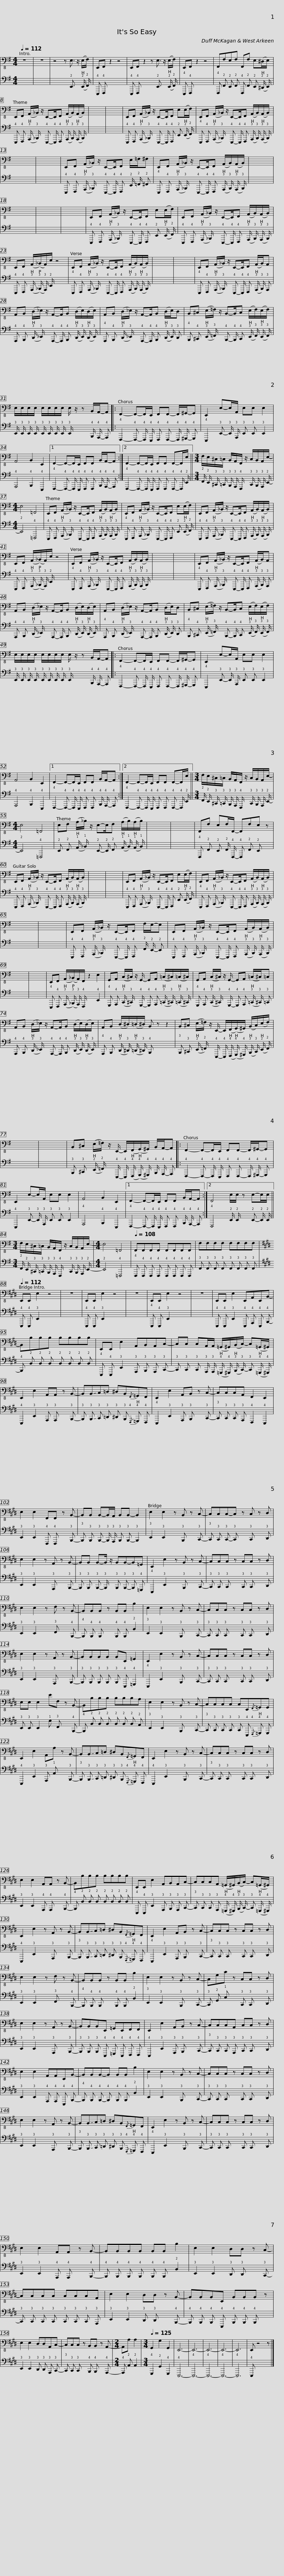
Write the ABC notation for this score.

X:1
%%score { 1 | 2 }
L:1/8
Q:1/4=112
M:4/4
I:linebreak $
K:G
V:1 bass-8
V:2 tab stafflines=4 strings="E1,A1,D2,G2 nostems "
V:1
 z8 | z8 | z4 z E,3/2 z/ (E,/F,/) | E,,F,, z2 z4 | E,,F,, z2 z E,3/2 z/ (E,/F,/) | %5
 E,,F,, z2 z4 | F,,F,E,F, F,,F, E,(^D,/E,/) |$ E,,F,, (A,,/_B,,/) z/ E,,-E,,/F,, (A,,/B,,/)(A,,/B,,/) | x8 | x8 | %10
 E,,F,, (A,,/_B,,/) z/ E,,-E,,/F,, E,(E,/F,/) | E,,F,, (A,,/_B,,/) z/ E,,-E,,/F,, (A,,/B,,/)(A,,/B,,/) |$ x8 | x8 | E,,F,, (A,,/_B,,/) z/ E,,-E,,/F,, E,/=F,/^F, | %15
 E,,F,, (A,,/_B,,/) z/ E,,-E,,/F,, (A,,/B,,/)(A,,/B,,/) | x8 | x8 | x8 | x8 |$ %20
 E,,F,, (A,,/_B,,/) z/ E,,-E,,/F,, E,(E,/F,/) | E,,F,, (A,,/_B,,/) z/ E,,-E,,/F,, (A,,/B,,/)(A,,/B,,/) | E,,F,, (A,,/(_B,,/)A,,/)E,/ z4 |$ E,,F,, (A,,/_B,,/) z/ E,,-E,,/F,, (A,,/B,,/)(A,,/B,,/) | x8 | %25
 x8 | E,,F,, (A,,/_B,,/) z/ E,,-E,,/F,, (A,,/B,,/)A,, | A,,B,, (D,/_E,/) z/ A,,-A,,/B,, (D,/E,/)(D,/E,/) |$ A,,B,, (D,/_E,/) z/ A,,-A,,/B,, (D,/E,/)D, | B,,^C, (E,/=F,/) z/ B,,-B,,/C, (E,/F,/)(E,/F,/) | %30
 E,/E,/E,/E,/ E,/E,/E,/E,/ E,/ z/ z B,,/A,,/-A,, |:$ F,,2- F,,-F,,/E,,/ F,,F,,- F,,/^G,,/-G,, | E,,2 E,-E,/A,,/ E,E, E,2 | A,,4 B,,2 E,,2 |1 F,,2- F,,-F,,/E,,/ F,,F,, B,,/A,,/-A,, :|2 %35
 F,,2- F,,-F,,/E,,/ F,,F,, F,,-F,,/E,/ ||$[M:3/4] F,/E,/^C,/=C,/ B,,/A,,/F,,/ z/ C,/B,,/A,,/E,/- |[M:4/4] E,4 =F,,4 | E,,F,, (A,,/_B,,/) z/ E,,-E,,/F,, (A,,/B,,/)(A,,/B,,/) | E,,F,, (A,,/_B,,/) z/ E,,-E,,/F,, E,(E,/F,/) |$ %40
 E,,F,, (A,,/_B,,/) z/ E,,-E,,/F,, (A,,/B,,/)(A,,/B,,/) | E,,F,, (A,,/(_B,,/)A,,/)E,/ z4 | E,,F,, (A,,/_B,,/) z/ E,,-E,,/F,, (A,,/B,,/)(A,,/B,,/) | x8 | x8 |$ %45
 E,,F,, (A,,/_B,,/) z/ E,,-E,,/F,, (A,,/B,,/)A,, | A,,B,, (D,/_E,/) z/ A,,-A,,/B,, (D,/E,/)(D,/E,/) | A,,B,, (D,/_E,/) z/ A,,-A,,/B,, (D,/E,/)D, |$ B,,^C, (E,/=F,/) z/ B,,-B,,/C, (E,/F,/)(E,/F,/) | E,/E,/E,/E,/ E,/E,/E,/E,/ E,/ z/ z B,,/A,,/-A,, |: %50
 F,,2- F,,-F,,/E,,/ F,,F,,- F,,/^G,,/-G,, |$ E,,2 E,-E,/A,,/ E,E, E,2 | A,,4 B,,2 E,,2 |1 F,,2- F,,-F,,/E,,/ F,,F,, B,,/A,,/-A,, :|2 F,,2- F,,-F,,/E,,/ F,,F,, F,,-F,,/E,/ ||$ %55
[M:3/4] F,/E,/^C,/=C,/ B,,/A,,/F,,/ z/ C,/B,,/A,,/E,/- |[M:4/4] E,4 =F,,4 | E,F, (A,/_B,/) z/ E,-E,/F, (A,/B,/)(A,/B,/) | x8 | x8 | %60
 F,,F, E,F,/F,,/- F,,F,E, z |$ E,,F,, (A,,/_B,,/) z/ E,,-E,,/F,, (A,,/B,,/)(A,,/B,,/) | x8 | x8 | E,,F,, (A,,/_B,,/) z/ E,,-E,,/F,, E,(E,/F,/) | %65
 E,,F,, (A,,/_B,,/) z/ E,,-E,,/F,, (A,,/B,,/)(A,,/B,,/) |$ x8 | x8 | E,,F,, (A,,/_B,,/) z/ E,,-E,,/F,, F,/E,/-E, | E,,F,, (A,,/_B,,/) z/ E,,-E,,/F,, (A,,/B,,/)(A,,/B,,/) | %70
 x8 | x8 |$ E,,F,, (A,,/(_B,,/)A,,/)F,,/ z2 E,2 | G,,A,, (C,/^C,/) z/ G,,/- G,,A,, (=C,/^C,/)(=C,/^C,/) | G,,A,, (C,/^C,/) z/ G,,/- G,,A,, (=C,/^C,/)=C, |$ %75
 A,,B,, (D,/_E,/) z/ A,,-A,,/B,, (D,/E,/)(D,/E,/) | A,,B,, (D,/^D,/)(=D,/^D,/) B,, z z2 | B,,^C, (E,/=F,/) z/ E,,/- E,,/(F,,/(G,,/)^G,,/) (B,,/C,/)(E,/F,/) | x8 |$ x8 | %80
 B,,^C, (E,/=F,/) z/ E,,/- E,,/(F,,/(G,,/)^G,,/) B,,/A,,/-A,, |: F,,2- F,,-F,,/E,,/ F,,F,,- F,,/^G,,/-G,, | E,,2 E,-E,/A,,/ E,E, E,2 | A,,4 B,,2 E,,2 |1$ F,,2- F,,-F,,/E,,/ F,,F,, B,,/A,,/-A,, :|2 %85
 F,,4 E,/E,/ z E,-E,/E,/ ||[M:3/4] F,/E,/^C,/=C,/ B,,/A,,/F,,/ z/ C,/B,,/A,,/E,/- |[M:4/4] E,4 =F,,4 |[Q:1/4=108] F,,F,,F,,F,, F,,F,,F,,F,, |$ F,F,F,F, F,F,F,F, | %90
[K:E][Q:1/4=112] E,,E,, E,2 z4 | z8 | E,,E,, E,2 z4 | z8 | E,,E,, E,2 z4 | %95
 z8 | E,,E,, E,2 E,,A,,E,,B,,- |$ B,,B,B,B, B,B,B,B, | E,,E,, E,2 A,,B,,A,,C,- | C,C, C,A,,/A,,/ (=G,,/^G,,/)(B,,/C,/-) C,(=G,,/^G,,/) | %100
 E,,2 E,2 A,,A,, z B,,- |$ B,,!-(!B,,!-)!C,=D, ^D,B,,{/F,,}=G,,F,, | E,,2 E,2 A,,B,, z C,- | C,C,C,A,, F,,2 E,,2 | E,2 E,2 F,,F,, z B,,- | %105
 B,,B,, B,,-B,,/A,,/ B,,B,,- B,,2 |$ E,2 E,2 z B,, z C,- | C,C,C,-C, z C, z D, | E,2 E,2 z A,, z B,,- | B,,B,, B,,-B,,/ z/ B,,B,,-B,,=G,, | %110
 E,,2 E,2 z B,, z C,- |$ C,C,C, z C,C, z D, | E,2 E,2 z F, z B,,- | B,,B,,B,, z B,,B,, B,2 | E,2 E,2 z B,, z C,- | %115
 C,C,C, z C,C, z D, |$ E,2 E,2 z A,, z B,,- | B,,B,,B,,B,, B,,E,, =G,,2 | E,,2 E,2 z B,, z C,- | C,C,C, z C,C, z D, | %120
 E,E, E,2 EF, z B,,- |$ B,,B,B,B, B,B,B,A, | E,2 E,2 z B,, z C,- | C,C,C,C, C,E,,{/F,,}=G,,G,, | E,,2 E,2 A,,A, z B,,- |$ %125
 B,,!-(!B,,!-)!C,=D, ^D,B,,{/F,,}=G,,F,, | E,,2 E,2 z B,, z C,- | C,C,C, z C,C, z D, | E,2 E,2 A,,A,, z B,,- | B,,B,B,B, B,B,B,B, |$ %130
 E,,E,, E,2 A,,B,,A,,C,- | C,C,C,A,, (=G,,/^G,,/)(B,,/C,/-) C,(=G,,/^G,,/) | E,,2 E,2 z A,, z B,,- | B,,!-(!B,,!-)!C,=D, ^D,B,,{/F,,}=G,,F,, |$ E,,2 E,2 A,,B,, z C,- | %135
 C,C,C, z C,C, z D, | E,2 E,2 z F, z B,,- | B,,B,,B,, z B,,B,, B,2 | E,2 E,2 z B,, z C,- |$ C,G,C z C,C, z D, | %140
 E,2 E,2 z A,, z B,,- | B,,B,,B,,E,, =G,,E,,F,,F,, | E,,2 E,2 A,,B,, z C,- | C,C,C,A,, C,C, z D, |$ E,2 E,2 A,,A,,E,,B,,- | %145
 B,,B,,B,,-B,, B,,B,, B,2 | E,2 E,2 z B,, z C,- | C,C,C, z C,C, z D, | E,2 E,2 z A,, z B,,- |$ B,,!-(!B,,!-)!C,=D, ^D,B,,{/F,,}=G,,F,, | %150
 E,,2 E,2 z B,, z C,- | C,C,C, z C,C, z D, | E,2 E,2 A,,A,, z B,,- | B,,B,,B,,B,, B,,B,, B,2 |$ E,2 E,2 D,D, z C,- | %155
 C,C,C,C, C,C,C,A,, | E,2 E,2 D,D, z B,,- | B,,B,,B,,E,, B,,B,,B,, z | E,2 E,2 D,D,A,,C,- |$ C,C,C, z B,,B,, z A,,- | %160
[M:2/4] A,,A, A,2 |[M:3/4][Q:1/4=125] G,,2 G,2 G,,2 | E,,6- | E,,6- | E,,6- | %165
 E,,6- | E,,6 | E,, z4 z |] %168
V:2
 x8 | x8 | x4 x !2!E,,3/2 x/ (!2!E,,/ !2!F,,/) | !4!E,,, !4!F,,, x2 x4 | !4!E,,, !4!F,,, x2 x !2!E,,3/2 x/ (!2!E,,/ !2!F,,/) | %5
 !4!E,,, !4!F,,, x2 x4 | !4!F,,, !2!F,, !2!E,, !2!F,, !4!F,,, !2!F,, !2!E,, (!2!^D,,/ !2!E,,/) |$ !4!E,,, !4!F,,, (!3!A,,,/ !3!_B,,,/) x/ !4!E,,,- !4!E,,,/ !4!F,,, (!3!A,,,/ !3!B,,,/) (!3!A,,,/ !3!B,,,/) | x8 | x8 | %10
 !4!E,,, !4!F,,, (!3!A,,,/ !3!_B,,,/) x/ !4!E,,,- !4!E,,,/ !4!F,,, !2!E,, (!2!E,,/ !2!F,,/) | !4!E,,, !4!F,,, (!3!A,,,/ !3!_B,,,/) x/ !4!E,,,- !4!E,,,/ !4!F,,, (!3!A,,,/ !3!B,,,/) (!3!A,,,/ !3!B,,,/) |$ x8 | x8 | !4!E,,, !4!F,,, (!3!A,,,/ !3!_B,,,/) x/ !4!E,,,- !4!E,,,/ !4!F,,, !2!E,,/ !2!=F,,/ !2!^F,, | %15
 !4!E,,, !4!F,,, (!3!A,,,/ !3!_B,,,/) x/ !4!E,,,- !4!E,,,/ !4!F,,, (!3!A,,,/ !3!B,,,/) (!3!A,,,/ !3!B,,,/) | x8 | x8 | x8 | x8 |$ %20
 !4!E,,, !4!F,,, (!3!A,,,/ !3!_B,,,/) x/ !4!E,,,- !4!E,,,/ !4!F,,, !2!E,, (!2!E,,/ !2!F,,/) | !4!E,,, !4!F,,, (!3!A,,,/ !3!_B,,,/) x/ !4!E,,,- !4!E,,,/ !4!F,,, (!3!A,,,/ !3!B,,,/) (!3!A,,,/ !3!B,,,/) | !4!E,,, !4!F,,, (!3!A,,,/ (!3!_B,,,/) !3!A,,,/) !2!E,,/ x4 |$ !4!E,,, !4!F,,, (!3!A,,,/ !3!_B,,,/) x/ !4!E,,,- !4!E,,,/ !4!F,,, (!3!A,,,/ !3!B,,,/) (!3!A,,,/ !3!B,,,/) | x8 | %25
 x8 | !4!E,,, !4!F,,, (!3!A,,,/ !3!_B,,,/) x/ !4!E,,,- !4!E,,,/ !4!F,,, (!3!A,,,/ !3!B,,,/) !3!A,,, | !4!A,,, !4!B,,, (!3!D,,/ !3!_E,,/) x/ !4!A,,,- !4!A,,,/ !4!B,,, (!3!D,,/ !3!E,,/) (!3!D,,/ !3!E,,/) |$ !4!A,,, !4!B,,, (!3!D,,/ !3!_E,,/) x/ !4!A,,,- !4!A,,,/ !4!B,,, (!3!D,,/ !3!E,,/) !3!D,, | !4!B,,, !4!^C,, (!3!E,,/ !3!=F,,/) x/ !4!B,,,- !4!B,,,/ !4!C,, (!3!E,,/ !3!F,,/) (!3!E,,/ !3!F,,/) | %30
 !3!E,,/ !3!E,,/ !3!E,,/ !3!E,,/ !3!E,,/ !3!E,,/ !3!E,,/ !3!E,,/ !3!E,,/ x/ x !4!B,,,/ !4!A,,,/- !4!A,,, |:$ !4!F,,,2- !4!F,,,- !4!F,,,/ !4!E,,,/ !4!F,,, !4!F,,,- !4!F,,,/ !4!^G,,,/- !4!G,,, | !4!E,,,2 !3!E,,- !3!E,,/ !3!A,,,/ !3!E,, !3!E,, !3!E,,2 | !4!A,,,4 !4!B,,,2 !4!E,,,2 |1 !4!F,,,2- !4!F,,,- !4!F,,,/ !4!E,,,/ !4!F,,, !4!F,,, !4!B,,,/ !4!A,,,/- !4!A,,, :|2 %35
 !4!F,,,2- !4!F,,,- !4!F,,,/ !4!E,,,/ !4!F,,, !4!F,,, !4!F,,,- !4!F,,,/ !2!E,,/ ||$[M:3/4] !2!F,,/ !2!E,,/ !3!^C,,/ !3!=C,,/ !3!B,,,/ !3!A,,,/ !4!F,,,/ x/ !3!C,,/ !3!B,,,/ !3!A,,,/ !2!E,,/- |[M:4/4] !2!E,,4 !4!=F,,,4 | !4!E,,, !4!F,,, (!3!A,,,/ !3!_B,,,/) x/ !4!E,,,- !4!E,,,/ !4!F,,, (!3!A,,,/ !3!B,,,/) (!3!A,,,/ !3!B,,,/) | !4!E,,, !4!F,,, (!3!A,,,/ !3!_B,,,/) x/ !4!E,,,- !4!E,,,/ !4!F,,, !2!E,, (!2!E,,/ !2!F,,/) |$ %40
 !4!E,,, !4!F,,, (!3!A,,,/ !3!_B,,,/) x/ !4!E,,,- !4!E,,,/ !4!F,,, (!3!A,,,/ !3!B,,,/) (!3!A,,,/ !3!B,,,/) | !4!E,,, !4!F,,, (!3!A,,,/ (!3!_B,,,/) !3!A,,,/) !2!E,,/ x4 | !4!E,,, !4!F,,, (!3!A,,,/ !3!_B,,,/) x/ !4!E,,,- !4!E,,,/ !4!F,,, (!3!A,,,/ !3!B,,,/) (!3!A,,,/ !3!B,,,/) | x8 | x8 |$ %45
 !4!E,,, !4!F,,, (!3!A,,,/ !3!_B,,,/) x/ !4!E,,,- !4!E,,,/ !4!F,,, (!3!A,,,/ !3!B,,,/) !3!A,,, | !4!A,,, !4!B,,, (!3!D,,/ !3!_E,,/) x/ !4!A,,,- !4!A,,,/ !4!B,,, (!3!D,,/ !3!E,,/) (!3!D,,/ !3!E,,/) | !4!A,,, !4!B,,, (!3!D,,/ !3!_E,,/) x/ !4!A,,,- !4!A,,,/ !4!B,,, (!3!D,,/ !3!E,,/) !3!D,, |$ !4!B,,, !4!^C,, (!3!E,,/ !3!=F,,/) x/ !4!B,,,- !4!B,,,/ !4!C,, (!3!E,,/ !3!F,,/) (!3!E,,/ !3!F,,/) | !3!E,,/ !3!E,,/ !3!E,,/ !3!E,,/ !3!E,,/ !3!E,,/ !3!E,,/ !3!E,,/ !3!E,,/ x/ x !4!B,,,/ !4!A,,,/- !4!A,,, |: %50
 !4!F,,,2- !4!F,,,- !4!F,,,/ !4!E,,,/ !4!F,,, !4!F,,,- !4!F,,,/ !4!^G,,,/- !4!G,,, |$ !4!E,,,2 !3!E,,- !3!E,,/ !3!A,,,/ !3!E,, !3!E,, !3!E,,2 | !4!A,,,4 !4!B,,,2 !4!E,,,2 |1 !4!F,,,2- !4!F,,,- !4!F,,,/ !4!E,,,/ !4!F,,, !4!F,,, !4!B,,,/ !4!A,,,/- !4!A,,, :|2 !4!F,,,2- !4!F,,,- !4!F,,,/ !4!E,,,/ !4!F,,, !4!F,,, !4!F,,,- !4!F,,,/ !2!E,,/ ||$ %55
[M:3/4] !2!F,,/ !2!E,,/ !3!^C,,/ !3!=C,,/ !3!B,,,/ !3!A,,,/ !4!F,,,/ x/ !3!C,,/ !3!B,,,/ !3!A,,,/ !2!E,,/- |[M:4/4] !2!E,,4 !4!=F,,,4 | !2!E,, !2!F,, (!1!A,,/ !1!_B,,/) x/ !2!E,,- !2!E,,/ !2!F,, (!1!A,,/ !1!B,,/) (!1!A,,/ !1!B,,/) | x8 | x8 | %60
 !4!F,,, !2!F,, !2!E,, !2!F,,/ !4!F,,,/- !4!F,,, !2!F,, !2!E,, x |$ !4!E,,, !4!F,,, (!3!A,,,/ !3!_B,,,/) x/ !4!E,,,- !4!E,,,/ !4!F,,, (!3!A,,,/ !3!B,,,/) (!3!A,,,/ !3!B,,,/) | x8 | x8 | !4!E,,, !4!F,,, (!3!A,,,/ !3!_B,,,/) x/ !4!E,,,- !4!E,,,/ !4!F,,, !2!E,, (!2!E,,/ !2!F,,/) | %65
 !4!E,,, !4!F,,, (!3!A,,,/ !3!_B,,,/) x/ !4!E,,,- !4!E,,,/ !4!F,,, (!3!A,,,/ !3!B,,,/) (!3!A,,,/ !3!B,,,/) |$ x8 | x8 | !4!E,,, !4!F,,, (!3!A,,,/ !3!_B,,,/) x/ !4!E,,,- !4!E,,,/ !4!F,,, !2!F,,/ !2!E,,/- !2!E,, | !4!E,,, !4!F,,, (!3!A,,,/ !3!_B,,,/) x/ !4!E,,,- !4!E,,,/ !4!F,,, (!3!A,,,/ !3!B,,,/) (!3!A,,,/ !3!B,,,/) | %70
 x8 | x8 |$ !4!E,,, !4!F,,, (!3!A,,,/ (!3!_B,,,/) !3!A,,,/) !4!F,,,/ x2 !4!E,,2 | !4!G,,, !4!A,,, (!3!C,,/ !3!^C,,/) x/ !4!G,,,/- !4!G,,, !4!A,,, (!3!=C,,/ !3!^C,,/) (!3!=C,,/ !3!^C,,/) | !4!G,,, !4!A,,, (!3!C,,/ !3!^C,,/) x/ !4!G,,,/- !4!G,,, !4!A,,, (!3!=C,,/ !3!^C,,/) !3!=C,, |$ %75
 !4!A,,, !4!B,,, (!3!D,,/ !3!_E,,/) x/ !4!A,,,- !4!A,,,/ !4!B,,, (!3!D,,/ !3!E,,/) (!3!D,,/ !3!E,,/) | !4!A,,, !4!B,,, (!3!D,,/ !3!^D,,/) (!3!=D,,/ !3!^D,,/) !4!B,,, x x2 | !3!B,,, !3!^C,, (!2!E,,/ !2!=F,,/) x/ !4!E,,,/- !4!E,,,/ (!4!F,,,/ (!4!G,,,/) !4!^G,,,/) (!3!B,,,/ !3!C,,/) (!2!E,,/ !2!F,,/) | x8 |$ x8 | %80
 !3!B,,, !3!^C,, (!2!E,,/ !2!=F,,/) x/ !4!E,,,/- !4!E,,,/ (!4!F,,,/ (!4!G,,,/) !4!^G,,,/) !4!B,,,/ !4!A,,,/- !4!A,,, |: !4!F,,,2- !4!F,,,- !4!F,,,/ !4!E,,,/ !4!F,,, !4!F,,,- !4!F,,,/ !4!^G,,,/- !4!G,,, | !4!E,,,2 !3!E,,- !3!E,,/ !3!A,,,/ !3!E,, !3!E,, !3!E,,2 | !4!A,,,4 !4!B,,,2 !4!E,,,2 |1$ !4!F,,,2- !4!F,,,- !4!F,,,/ !4!E,,,/ !4!F,,, !4!F,,, !4!B,,,/ !4!A,,,/- !4!A,,, :|2 %85
 !4!F,,,4 !2!E,,/ !2!E,,/ x !2!E,,- !2!E,,/ !2!E,,/ ||[M:3/4] !2!F,,/ !2!E,,/ !3!^C,,/ !3!=C,,/ !3!B,,,/ !3!A,,,/ !4!F,,,/ x/ !3!C,,/ !3!B,,,/ !3!A,,,/ !2!E,,/- |[M:4/4] !2!E,,4 !4!=F,,,4 | !4!F,,, !4!F,,, !4!F,,, !4!F,,, !4!F,,, !4!F,,, !4!F,,, !4!F,,, |$ !3!F,, !3!F,, !3!F,, !3!F,, !3!F,, !3!F,, !3!F,, !3!F,, | %90
[K:E] !4!E,,, !4!E,,, !3!E,,2 x4 | x8 | !4!E,,, !4!E,,, !3!E,,2 x4 | x8 | !4!E,,, !4!E,,, !3!E,,2 x4 | %95
 x8 | !4!E,,, !4!E,,, !3!E,,2 !4!E,,, !4!A,,, !4!E,,, !4!B,,,- |$ !4!B,,, !2!B,, !2!B,, !2!B,, !2!B,, !2!B,, !2!B,, !2!B,, | !4!E,,, !4!E,,, !3!E,,2 !3!A,,, !3!B,,, !3!A,,, !3!C,,- | !3!C,, !3!C,, !3!C,, !3!A,,,/ !3!A,,,/ (!4!=G,,,/ !4!^G,,,/) (!3!B,,,/ !3!C,,/-) !3!C,, (!4!=G,,,/ !4!^G,,,/) | %100
 !4!E,,,2 !3!E,,2 !3!A,,, !3!A,,, x !3!B,,,- |$ !3!B,,, !-(!!3!B,,, !-)!!3!C,, !3!=D,, !3!^D,, !3!B,,,{/!4!F,,,} !4!=G,,, !4!F,,, | !4!E,,,2 !3!E,,2 !3!A,,, !3!B,,, x !3!C,,- | !3!C,, !3!C,, !3!C,, !3!A,,, !4!F,,,2 !4!E,,,2 | !3!E,,2 !3!E,,2 !4!F,,, !4!F,,, x !3!B,,,- | %105
 !3!B,,, !3!B,,, !3!B,,,- !3!B,,,/ !3!A,,,/ !3!B,,, !3!B,,,- !3!B,,,2 |$ !3!E,,2 !3!E,,2 x !3!B,,, x !3!C,,- | !3!C,, !3!C,, !3!C,,- !3!C,, x !3!C,, x !3!D,, | !3!E,,2 !3!E,,2 x !3!A,,, x !3!B,,,- | !3!B,,, !3!B,,, !3!B,,,- !3!B,,,/ x/ !3!B,,, !3!B,,,- !3!B,,, !4!=G,,, | %110
 !4!E,,,2 !3!E,,2 x !3!B,,, x !3!C,,- |$ !3!C,, !3!C,, !3!C,, x !3!C,, !3!C,, x !3!D,, | !3!E,,2 !3!E,,2 x !3!F,, x !4!B,,,- | !4!B,,, !4!B,,, !4!B,,, x !4!B,,, !4!B,,, !2!B,,2 | !3!E,,2 !3!E,,2 x !3!B,,, x !3!C,,- | %115
 !3!C,, !3!C,, !3!C,, x !3!C,, !3!C,, x !3!D,, |$ !3!E,,2 !3!E,,2 x !3!A,,, x !3!B,,,- | !3!B,,, !3!B,,, !3!B,,, !3!B,,, !3!B,,, !4!E,,, !4!=G,,,2 | !4!E,,,2 !3!E,,2 x !3!B,,, x !3!C,,- | !3!C,, !3!C,, !3!C,, x !3!C,, !3!C,, x !3!D,, | %120
 !3!E,, !3!E,, !3!E,,2 !1!E, !3!F,, x !4!B,,,- |$ !4!B,,, !2!B,, !2!B,, !2!B,, !2!B,, !2!B,, !2!B,, !2!A,, | !3!E,,2 !3!E,,2 x !3!B,,, x !3!C,,- | !3!C,, !3!C,, !3!C,, !3!C,, !3!C,, !4!E,,,{/!4!F,,,} !4!=G,,, !4!G,,, | !4!E,,,2 !3!E,,2 !3!A,,, !1!A,, x !3!B,,,- |$ %125
 !3!B,,, !-(!!3!B,,, !-)!!3!C,, !3!=D,, !3!^D,, !3!B,,,{/!4!F,,,} !4!=G,,, !4!F,,, | !4!E,,,2 !3!E,,2 x !3!B,,, x !3!C,,- | !3!C,, !3!C,, !3!C,, x !3!C,, !3!C,, x !3!D,, | !3!E,,2 !3!E,,2 !4!A,,, !4!A,,, x !4!B,,,- | !4!B,,, !2!B,, !2!B,, !2!B,, !2!B,, !2!B,, !2!B,, !2!B,, |$ %130
 !4!E,,, !4!E,,, !3!E,,2 !3!A,,, !3!B,,, !3!A,,, !3!C,,- | !3!C,, !3!C,, !3!C,, !3!A,,, (!4!=G,,,/ !4!^G,,,/) (!3!B,,,/ !3!C,,/-) !3!C,, (!4!=G,,,/ !4!^G,,,/) | !4!E,,,2 !3!E,,2 x !3!A,,, x !3!B,,,- | !3!B,,, !-(!!3!B,,, !-)!!3!C,, !3!=D,, !3!^D,, !3!B,,,{/!4!F,,,} !4!=G,,, !4!F,,, |$ !4!E,,,2 !3!E,,2 !3!A,,, !3!B,,, x !3!C,,- | %135
 !3!C,, !3!C,, !3!C,, x !3!C,, !3!C,, x !3!D,, | !3!E,,2 !3!E,,2 x !3!F,, x !4!B,,,- | !4!B,,, !4!B,,, !4!B,,, x !4!B,,, !4!B,,, !2!B,,2 | !3!E,,2 !3!E,,2 x !3!B,,, x !3!C,,- |$ !3!C,, !2!G,, !1!C, x !3!C,, !3!C,, x !3!D,, | %140
 !3!E,,2 !3!E,,2 x !3!A,,, x !3!B,,,- | !3!B,,, !3!B,,, !3!B,,, !4!E,,, !4!=G,,, !4!E,,, !4!F,,, !4!F,,, | !4!E,,,2 !3!E,,2 !3!A,,, !3!B,,, x !3!C,,- | !3!C,, !3!C,, !3!C,, !3!A,,, !3!C,, !3!C,, x !3!D,, |$ !3!E,,2 !3!E,,2 !4!A,,, !4!A,,, !4!E,,, !4!B,,,- | %145
 !4!B,,, !4!B,,, !4!B,,,- !4!B,,, !4!B,,, !4!B,,, !2!B,,2 | !3!E,,2 !3!E,,2 x !3!B,,, x !3!C,,- | !3!C,, !3!C,, !3!C,, x !3!C,, !3!C,, x !3!D,, | !3!E,,2 !3!E,,2 x !3!A,,, x !3!B,,,- |$ !3!B,,, !-(!!3!B,,, !-)!!3!C,, !3!=D,, !3!^D,, !3!B,,,{/!4!F,,,} !4!=G,,, !4!F,,, | %150
 !4!E,,,2 !3!E,,2 x !3!B,,, x !3!C,,- | !3!C,, !3!C,, !3!C,, x !3!C,, !3!C,, x !3!D,, | !3!E,,2 !3!E,,2 !4!A,,, !4!A,,, x !4!B,,,- | !4!B,,, !4!B,,, !4!B,,, !4!B,,, !4!B,,, !4!B,,, !2!B,,2 |$ !3!E,,2 !3!E,,2 !3!D,, !3!D,, x !3!C,,- | %155
 !3!C,, !3!C,, !3!C,, !3!C,, !3!C,, !3!C,, !3!C,, !3!A,,, | !3!E,,2 !3!E,,2 !3!D,, !3!D,, x !4!B,,,- | !4!B,,, !4!B,,, !4!B,,, !4!E,,, !4!B,,, !4!B,,, !4!B,,, x | !3!E,,2 !3!E,,2 !3!D,, !3!D,, !3!A,,, !3!C,,- |$ !3!C,, !3!C,, !3!C,, x !4!B,,, !4!B,,, x !4!A,,,- | %160
[M:2/4] !4!A,,, !2!A,, !2!A,,2 |[M:3/4] !4!G,,,2 !2!G,,2 !4!G,,,2 | !4!E,,,6- | !4!E,,,6- | !4!E,,,6- | %165
 !4!E,,,6- | !4!E,,,6 | !4!E,,, x4 x |] %168
